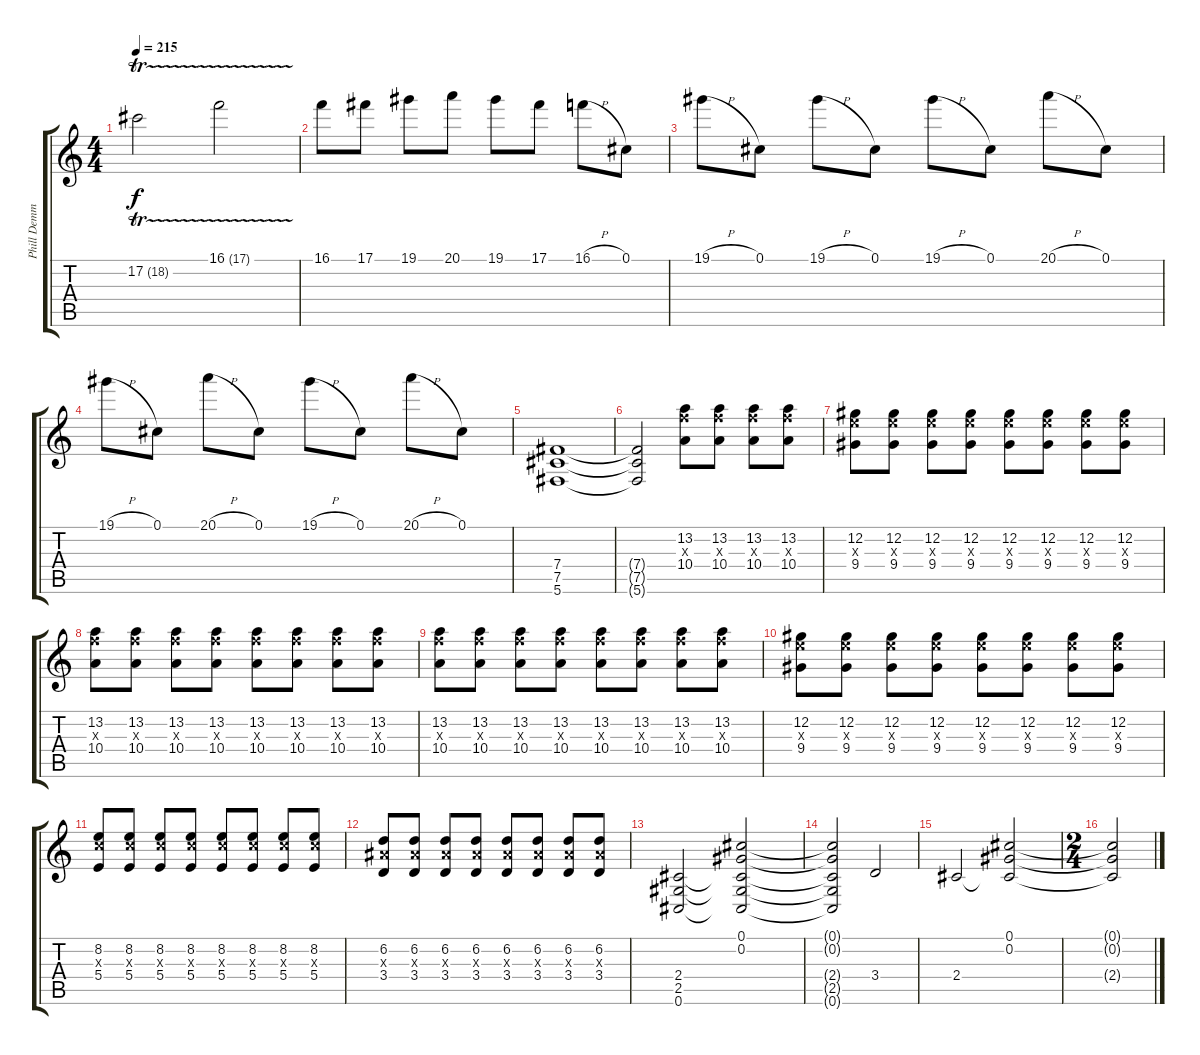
\track ("Phill Demmel" "Phill Demm") {instrument distortionguitar}
\staff {score tabs}
\tuning (Db4 Ab3 E3 B2 Gb2 Db2) {hide}
\ts (4 4)
\tempo 215
\clef g2
\ks c
17.2{tr (18 32)}.2{dy f} 16.1{tr (17 32)}.2 |
16.1.8 17.1.8 19.1.8 20.1.8 19.1.8 17.1.8 16.1{h}.8 0.1.8 |
19.1{h}.8 0.1.8 19.1{h}.8 0.1.8 19.1{h}.8 0.1.8 20.1{h}.8 0.1.8 |
19.1{h}.8 0.1.8 20.1{h}.8 0.1.8 19.1{h}.8 0.1.8 20.1{h}.8 0.1.8 |
(7.4 7.5 5.6).1 |
(7.4{t} 7.5{t} 5.6{t}).2 (13.2 13.3{x} 10.4).8 (13.2 13.3{x} 10.4).8 (13.2 13.3{x} 10.4).8 (13.2 13.3{x} 10.4).8 |
(12.2 12.3{x} 9.4).8 (12.2 12.3{x} 9.4).8 (12.2 12.3{x} 9.4).8 (12.2 12.3{x} 9.4).8 (12.2 12.3{x} 9.4).8 (12.2 12.3{x} 9.4).8 (12.2 12.3{x} 9.4).8 (12.2 12.3{x} 9.4).8 |
(13.2 13.3{x} 10.4).8 (13.2 13.3{x} 10.4).8 (13.2 13.3{x} 10.4).8 (13.2 13.3{x} 10.4).8 (13.2 13.3{x} 10.4).8 (13.2 13.3{x} 10.4).8 (13.2 13.3{x} 10.4).8 (13.2 13.3{x} 10.4).8 |
(13.2 13.3{x} 10.4).8 (13.2 13.3{x} 10.4).8 (13.2 13.3{x} 10.4).8 (13.2 13.3{x} 10.4).8 (13.2 13.3{x} 10.4).8 (13.2 13.3{x} 10.4).8 (13.2 13.3{x} 10.4).8 (13.2 13.3{x} 10.4).8 |
(12.2 12.3{x} 9.4).8 (12.2 12.3{x} 9.4).8 (12.2 12.3{x} 9.4).8 (12.2 12.3{x} 9.4).8 (12.2 12.3{x} 9.4).8 (12.2 12.3{x} 9.4).8 (12.2 12.3{x} 9.4).8 (12.2 12.3{x} 9.4).8 |
(8.2 8.3{x} 5.4).8 (8.2 8.3{x} 5.4).8 (8.2 8.3{x} 5.4).8 (8.2 8.3{x} 5.4).8 (8.2 8.3{x} 5.4).8 (8.2 8.3{x} 5.4).8 (8.2 8.3{x} 5.4).8 (8.2 8.3{x} 5.4).8 |
(6.2 6.3{x} 3.4).8 (6.2 6.3{x} 3.4).8 (6.2 6.3{x} 3.4).8 (6.2 6.3{x} 3.4).8 (6.2 6.3{x} 3.4).8 (6.2 6.3{x} 3.4).8 (6.2 6.3{x} 3.4).8 (6.2 6.3{x} 3.4).8 |
(2.4 2.5 0.6).2 (0.1 0.2 2.4{t} 2.5{t} 0.6{t}).2 |
(0.1{t} 0.2{t} 2.4{t} 2.5{t} 0.6{t}).2 3.4.2 |
2.4.2 (0.1 0.2 2.4{t}).2 |
\ts (2 4)
(0.1{t} 0.2{t} 2.4{t}).2
